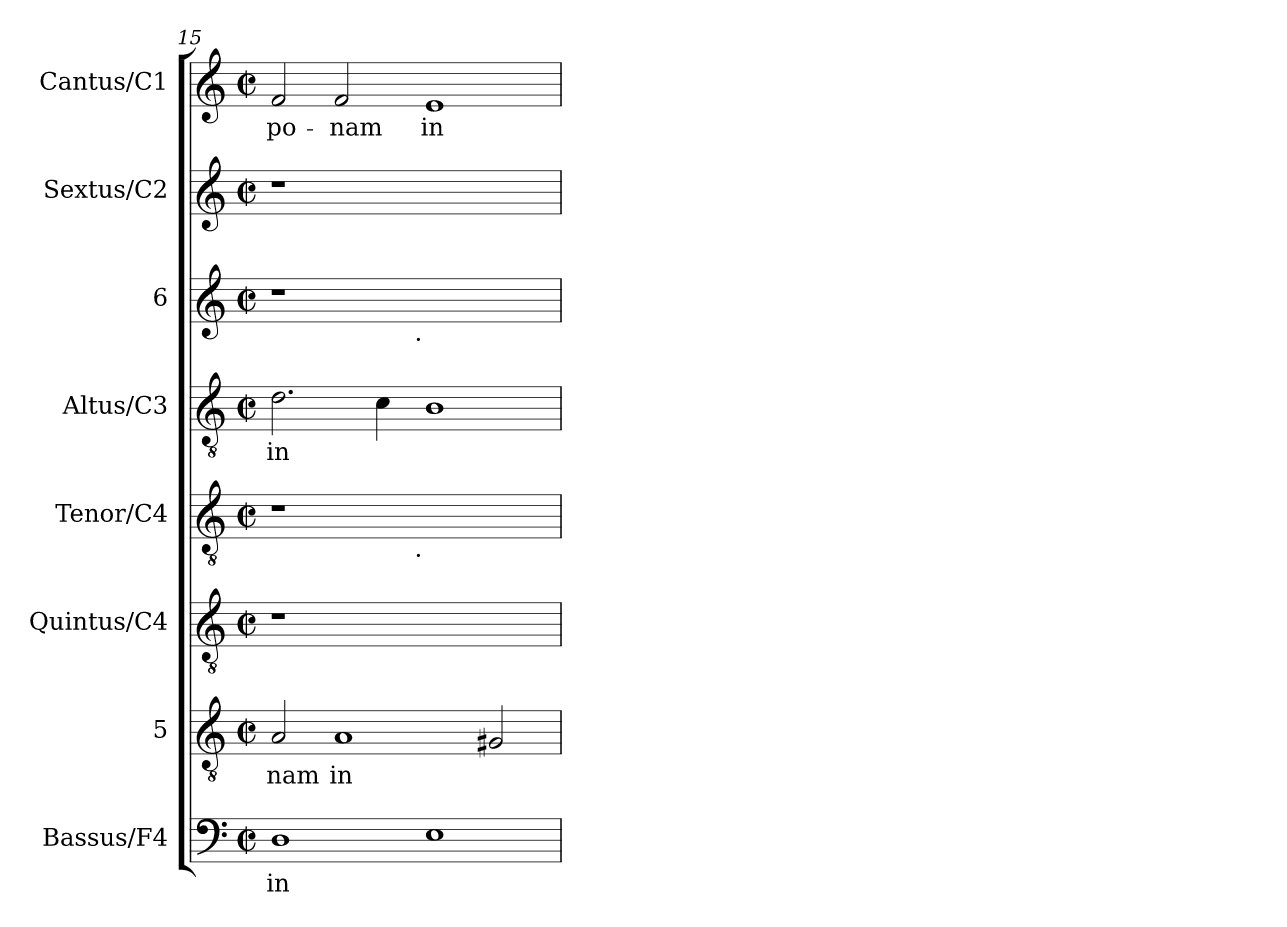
**kern	**text	**kern	**text	**kern	**kern	**kern	**text	**kern	**kern	**kern	**text
*part8	*part8	*part7	*part7	*part6	*part5	*part4	*part4	*part3	*part2	*part1	*part1
*staff8	*staff8	*staff7	*staff7	*staff6	*staff5	*staff4	*staff4	*staff3	*staff2	*staff1	*staff1
*I"Bassus/F4	*	*I"5	*	*I"Quintus/C4	*I"Tenor/C4	*I"Altus/C3	*	*I"6	*I"Sextus/C2	*I"Cantus/C1	*
*I'B	*	*	*	*	*I'T	*I'A	*	*	*	*I'C	*
*clefF4	*	*clefGv2	*	*clefGv2	*clefGv2	*clefGv2	*	*clefG2	*clefG2	*clefG2	*
*k[]	*	*k[]	*	*k[]	*k[]	*k[]	*	*k[]	*k[]	*k[]	*
*C:	*	*C:	*	*C:	*C:	*C:	*	*C:	*C:	*C:	*
*M2/2	*	*M2/2	*	*M2/2	*M2/2	*M2/2	*	*M2/2	*M2/2	*M2/2	*
*met(c|)	*	*met(c|)	*	*met(c|)	*met(c|)	*met(c|)	*	*met(c|)	*met(c|)	*met(c|)	*
=15	=15	=15	=15	=15	=15	=15	=15	=15	=15	=15	=15
!	!LO:LY:b:cj	!	!LO:LY:b:rj	!	!	!	!LO:LY:b:cj	!	!	!	!LO:LY:b:cj
*	*	*	*	*	*^	*	*	*^	*	*	*
1D	in	2A/	-nam	1r	1r	2ryy	2.d\	in	1r	2ryy	1r	2f/	po-
!	!	!	!LO:LY:b:rj	!	!	!	!	!	!	!	!	!	!LO:LY:b:cj
.	.	1A	in	.	.	4...ryy	.	.	.	4...ryy	.	2f/	-nam
!	!	!	!	!	!	!	!	!LO:LY:b:cj	!	!	!	!	!
.	.	.	.	.	.	.	4c\	.	.	.	.	.	.
!	!	!	!	!	!	!	!	!	!	!LO:TX:b:t=.	!	!	!
!	!	!	!	!	!	!LO:TX:b:t=.	!	!	!	!	!	!	!
.	.	.	.	.	.	1ryy	.	.	.	1ryy	.	.	.
!	!LO:LY:b:cj	!	!	!	!	!	!	!LO:LY:b:cj	!	!	!	!	!LO:LY:b:cj
1E	.	.	.	1ryy	1ryy	.	1B	.	1ryy	.	1ryy	1e	in
!	!	!	!LO:LY:b:rj	!	!	!	!	!	!	!	!	!	!
.	.	2G#X/	.	.	.	.	.	.	.	.	.	.	.
.	.	.	.	.	.	32ryy	.	.	.	32ryy	.	.	.
*	*	*	*	*	*v	*v	*	*	*v	*v	*	*	*
=	=	=	=	=	=	=	=	=	=	=	=
*-	*-	*-	*-	*-	*-	*-	*-	*-	*-	*-	*-
